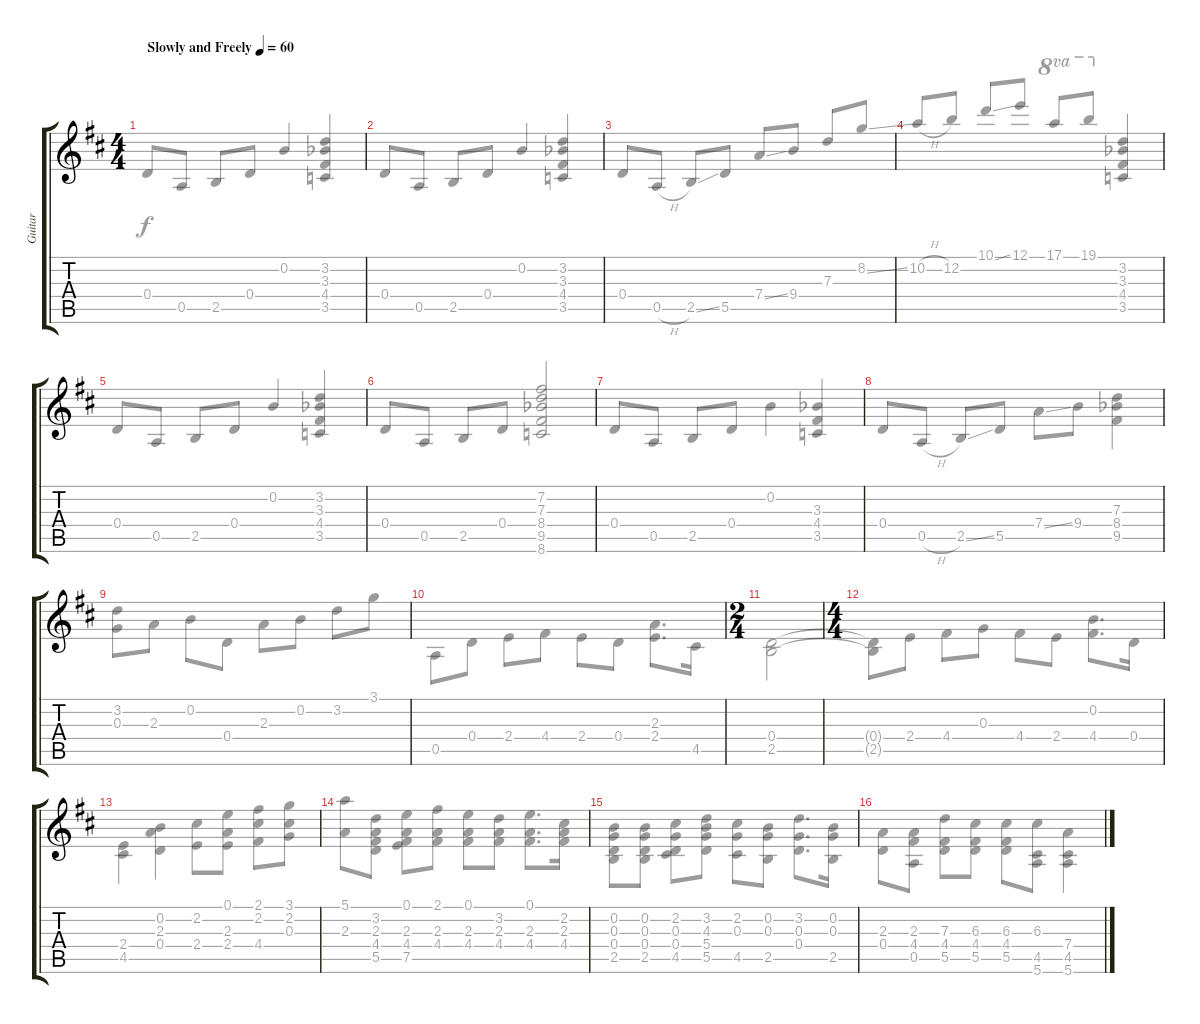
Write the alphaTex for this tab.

\track ("Guitar" "Guitar") {instrument acousticguitarnylon}
\staff {score tabs}
\tuning (E4 B3 G3 D3 A2 E2) {hide}
\voice
\ts (4 4)
\tempo (60 "Slowly and Freely")
\clef g2
\ks bminor
|
|
|
|
|
|
|
|
|
|
\ts (2 4)
|
\ts (4 4)
|
|
|
|
\voice
\clef g2
\ks bminor
0.4.8{dy f beam Up} 0.5.8{beam Up} 2.5.8{beam Up} 0.4.8{beam Up} 0.2.4{beam Up} (3.2 3.3{acc b} 4.4 3.5).4{beam Up} |
0.4.8{beam Up} 0.5.8{beam Up} 2.5.8{beam Up} 0.4.8{beam Up} 0.2.4{beam Up} (3.2 3.3{acc b} 4.4 3.5).4{beam Up} |
0.4.8{beam Up} 0.5{h}.8{beam Up} 2.5{ss}.8{beam Up} 5.5.8{beam Up} 7.4{ss}.8{beam Up} 9.4.8{beam Up} 7.3.8{beam Up} 8.2{ss}.8{beam Up} |
10.2{h}.8{beam Up} 12.2.8{beam Up} 10.1{ss}.8{beam Up} 12.1.8{beam Up} 17.1.8{ot 8va beam Up} 19.1.8{ot 8va beam Up} (3.2 3.3{acc b} 4.4 3.5).4{beam Up} |
0.4.8{beam Up} 0.5.8{beam Up} 2.5.8{beam Up} 0.4.8{beam Up} 0.2.4{beam Up} (3.2 3.3{acc b} 4.4 3.5).4{beam Up} |
0.4.8{beam Up} 0.5.8{beam Up} 2.5.8{beam Up} 0.4.8{beam Up} (7.2 7.3 8.4{acc b} 9.5 8.6).2{beam Up} |
0.4.8{beam Up} 0.5.8{beam Up} 2.5.8{beam Up} 0.4.8{beam Up} 0.2.4 (3.3{acc b} 4.4 3.5).4{beam Up} |
0.4.8{beam Up} 0.5{h}.8{beam Up} 2.5{ss}.8{beam Up} 5.5.8{beam Up} 7.4{ss}.8 9.4.8 (7.3 8.4{acc b} 9.5).4 |
(3.2 0.3).8 2.3.8 0.2.8 0.4.8 2.3.8 0.2.8 3.2.8 3.1.8 |
0.5.8 0.4.8 2.4.8 4.4.8 2.4.8 0.4.8 (2.3 2.4).8{d} 4.5.16 |
(0.4 2.5).2 |
(0.4{t} 2.5{t}).8 2.4.8 4.4.8 0.3.8 4.4.8 2.4.8 (0.2 4.4).8{d} 0.4.16 |
(2.4 4.5).4 (0.2 2.3 0.4).4 (2.2 2.4).8 (0.1 2.3 2.4).8 (2.1 2.2 4.4).8 (3.1 2.2 0.3).8 |
(5.1 2.3).8 (3.2 2.3 4.4 5.5).8 (0.1 2.3 4.4 7.5).8 (2.1 2.3 4.4).8 (0.1 2.3 4.4).8 (3.2 2.3 4.4).8 (0.1 2.3 4.4).8{d} (2.2 2.3 4.4).16 |
(0.2 0.3 0.4 2.5).8 (0.2 0.3 0.4 2.5).8 (2.2 0.3 0.4 4.5).8 (3.2 4.3 5.4 5.5).8 (2.2 0.3 4.5).8 (0.2 0.3 2.5).8 (3.2 0.3 0.4).8{d} (0.2 0.3 2.5).16 |
(2.3 0.4).8 (2.3 4.4 0.5).8 (7.3 4.4 5.5).8 (6.3 4.4 5.5).8 (6.3 4.4 5.5).8 (6.3 4.5 5.6).8 (7.4 4.5 5.6).4
